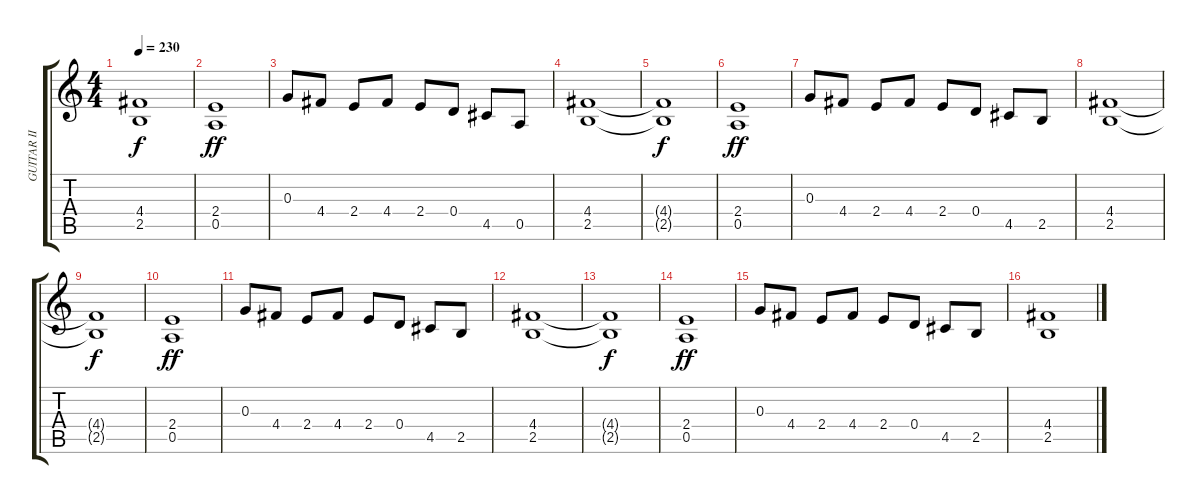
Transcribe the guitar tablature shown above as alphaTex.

\track ("GUITAR II" "GUITAR II") {instrument distortionguitar}
\staff {score tabs}
\tuning (E4 B3 G3 D3 A2 E2) {hide}
\ts (4 4)
\tempo 230
\clef g2
\ks c
(4.4{t} 2.5{t}).1{dy f} |
(2.4 0.5).1{dy ff} |
0.3.8 4.4.8 2.4.8 4.4.8 2.4.8 0.4.8 4.5.8 0.5.8 |
(4.4 2.5).1 |
(4.4{t} 2.5{t}).1{dy f} |
(2.4 0.5).1{dy ff} |
0.3.8 4.4.8 2.4.8 4.4.8 2.4.8 0.4.8 4.5.8 2.5.8 |
(4.4 2.5).1 |
(4.4{t} 2.5{t}).1{dy f} |
(2.4 0.5).1{dy ff} |
0.3.8 4.4.8 2.4.8 4.4.8 2.4.8 0.4.8 4.5.8 2.5.8 |
(4.4 2.5).1 |
(4.4{t} 2.5{t}).1{dy f} |
(2.4 0.5).1{dy ff} |
0.3.8 4.4.8 2.4.8 4.4.8 2.4.8 0.4.8 4.5.8 2.5.8 |
(4.4 2.5).1
